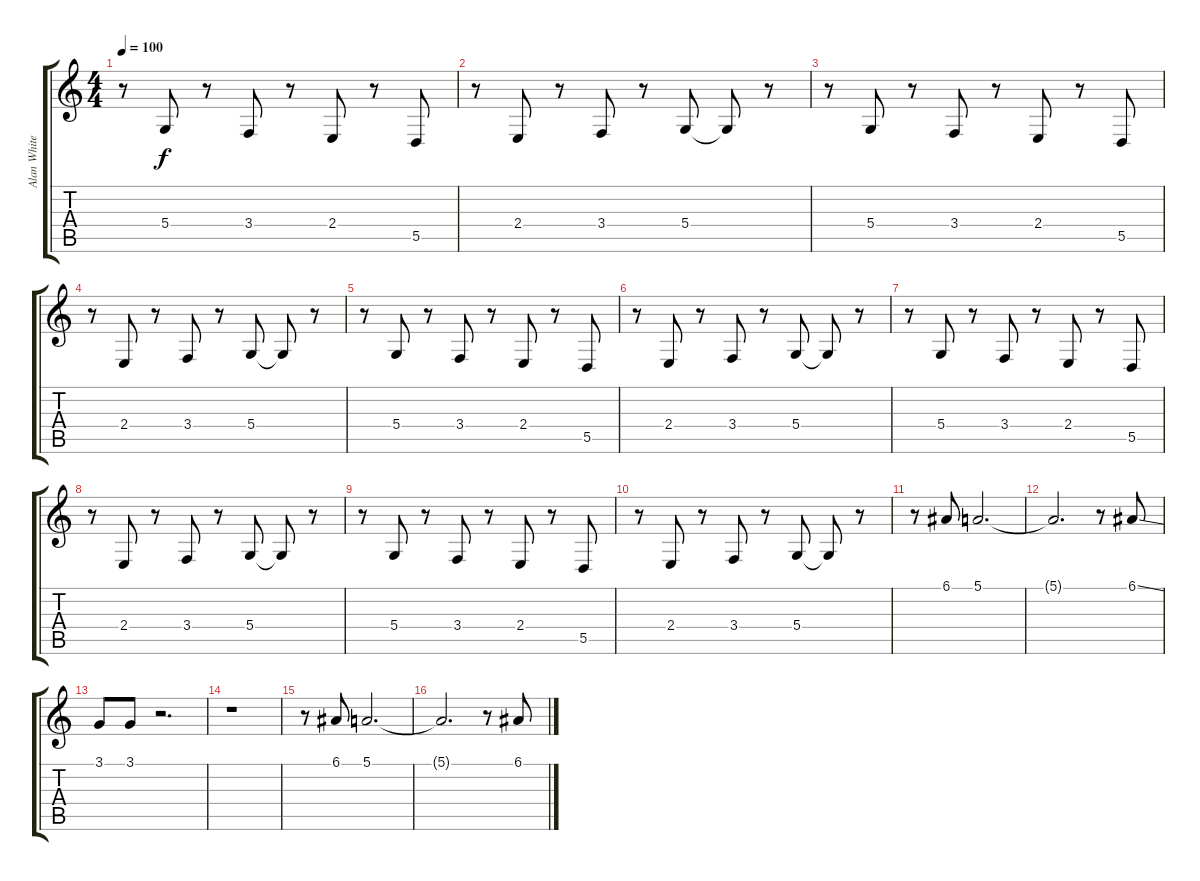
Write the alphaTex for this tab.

\track ("Alan White" "Alan White") {instrument choiraahs}
\staff {score tabs}
\tuning (E4 B3 G3 D3 A2 E2) {hide}
\ts (4 4)
\tempo 100
\clef g2
\ks c
r.8{dy f} 5.4.8 r.8 3.4.8 r.8 2.4.8 r.8 5.5.8 |
r.8 2.4.8 r.8 3.4.8 r.8 5.4.8 5.4{t}.8 r.8 |
r.8 5.4.8 r.8 3.4.8 r.8 2.4.8 r.8 5.5.8 |
r.8 2.4.8 r.8 3.4.8 r.8 5.4.8 5.4{t}.8 r.8 |
r.8 5.4.8 r.8 3.4.8 r.8 2.4.8 r.8 5.5.8 |
r.8 2.4.8 r.8 3.4.8 r.8 5.4.8 5.4{t}.8 r.8 |
r.8 5.4.8 r.8 3.4.8 r.8 2.4.8 r.8 5.5.8 |
r.8 2.4.8 r.8 3.4.8 r.8 5.4.8 5.4{t}.8 r.8 |
r.8 5.4.8 r.8 3.4.8 r.8 2.4.8 r.8 5.5.8 |
r.8 2.4.8 r.8 3.4.8 r.8 5.4.8 5.4{t}.8 r.8 |
r.8 6.1.8 5.1.2{d} |
5.1{t}.2{d} r.8 6.1{ss}.8 |
3.1.8 3.1.8 r.2{d} |
r.1 |
r.8 6.1.8 5.1.2{d} |
5.1{t}.2{d} r.8 6.1{ss}.8
